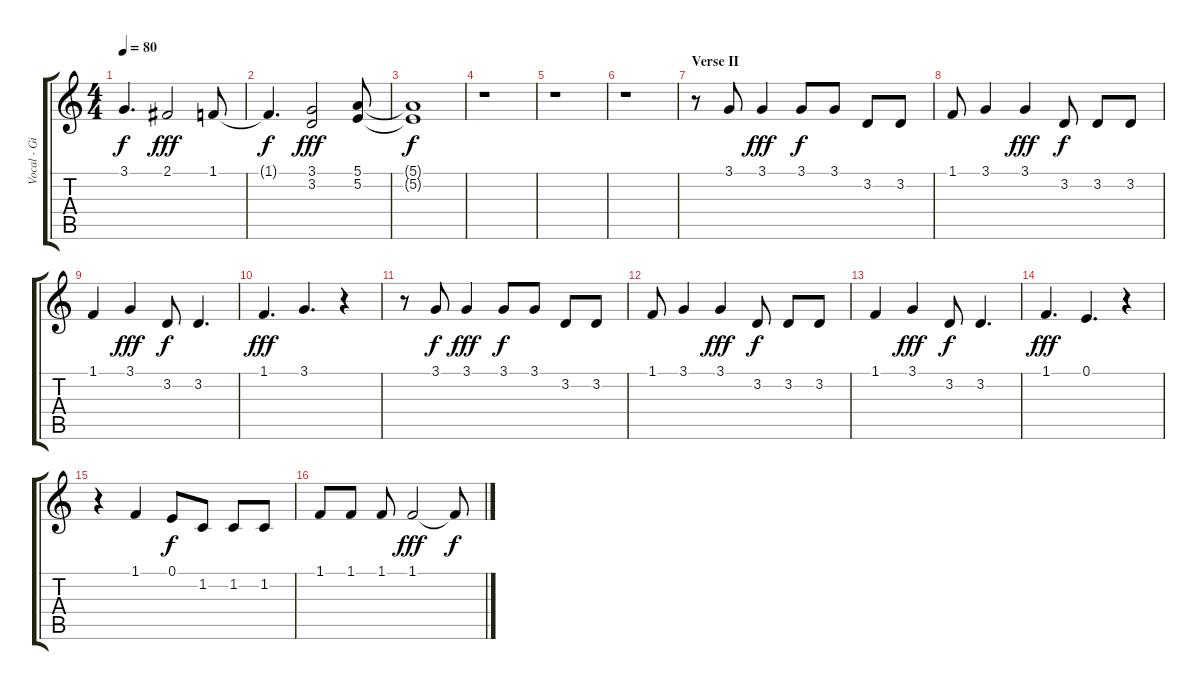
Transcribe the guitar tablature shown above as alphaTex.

\track ("Vocal - Gillan" "Vocal - Gi") {instrument voiceoohs}
\staff {score tabs}
\tuning (E4 B3 G3 D3 A2 E2) {hide}
\ts (4 4)
\tempo 80
\clef g2
\ks c
3.1{t}.4{d dy f} 2.1.2{dy fff} 1.1.8 |
1.1{t}.4{d dy f} (3.1 3.2).2{dy fff} (5.1 5.2).8 |
(5.1{t} 5.2{t}).1{dy f} |
r.1 |
r.1 |
r.1 |
\section ("" "Verse II")
r.8 3.1.8 3.1.4{dy fff} 3.1.8{dy f} 3.1.8 3.2.8 3.2.8 |
1.1.8 3.1.4 3.1.4{dy fff} 3.2.8{dy f} 3.2.8 3.2.8 |
1.1.4 3.1.4{dy fff} 3.2.8{dy f} 3.2.4{d} |
1.1.4{d dy fff} 3.1.4{d} r.4 |
r.8 3.1.8{dy f} 3.1.4{dy fff} 3.1.8{dy f} 3.1.8 3.2.8 3.2.8 |
1.1.8 3.1.4 3.1.4{dy fff} 3.2.8{dy f} 3.2.8 3.2.8 |
1.1.4 3.1.4{dy fff} 3.2.8{dy f} 3.2.4{d} |
1.1.4{d dy fff} 0.1.4{d} r.4 |
r.4 1.1.4 0.1.8{dy f} 1.2.8 1.2.8 1.2.8 |
1.1.8 1.1.8 1.1.8 1.1.2{dy fff} 1.1{t}.8{dy f}
